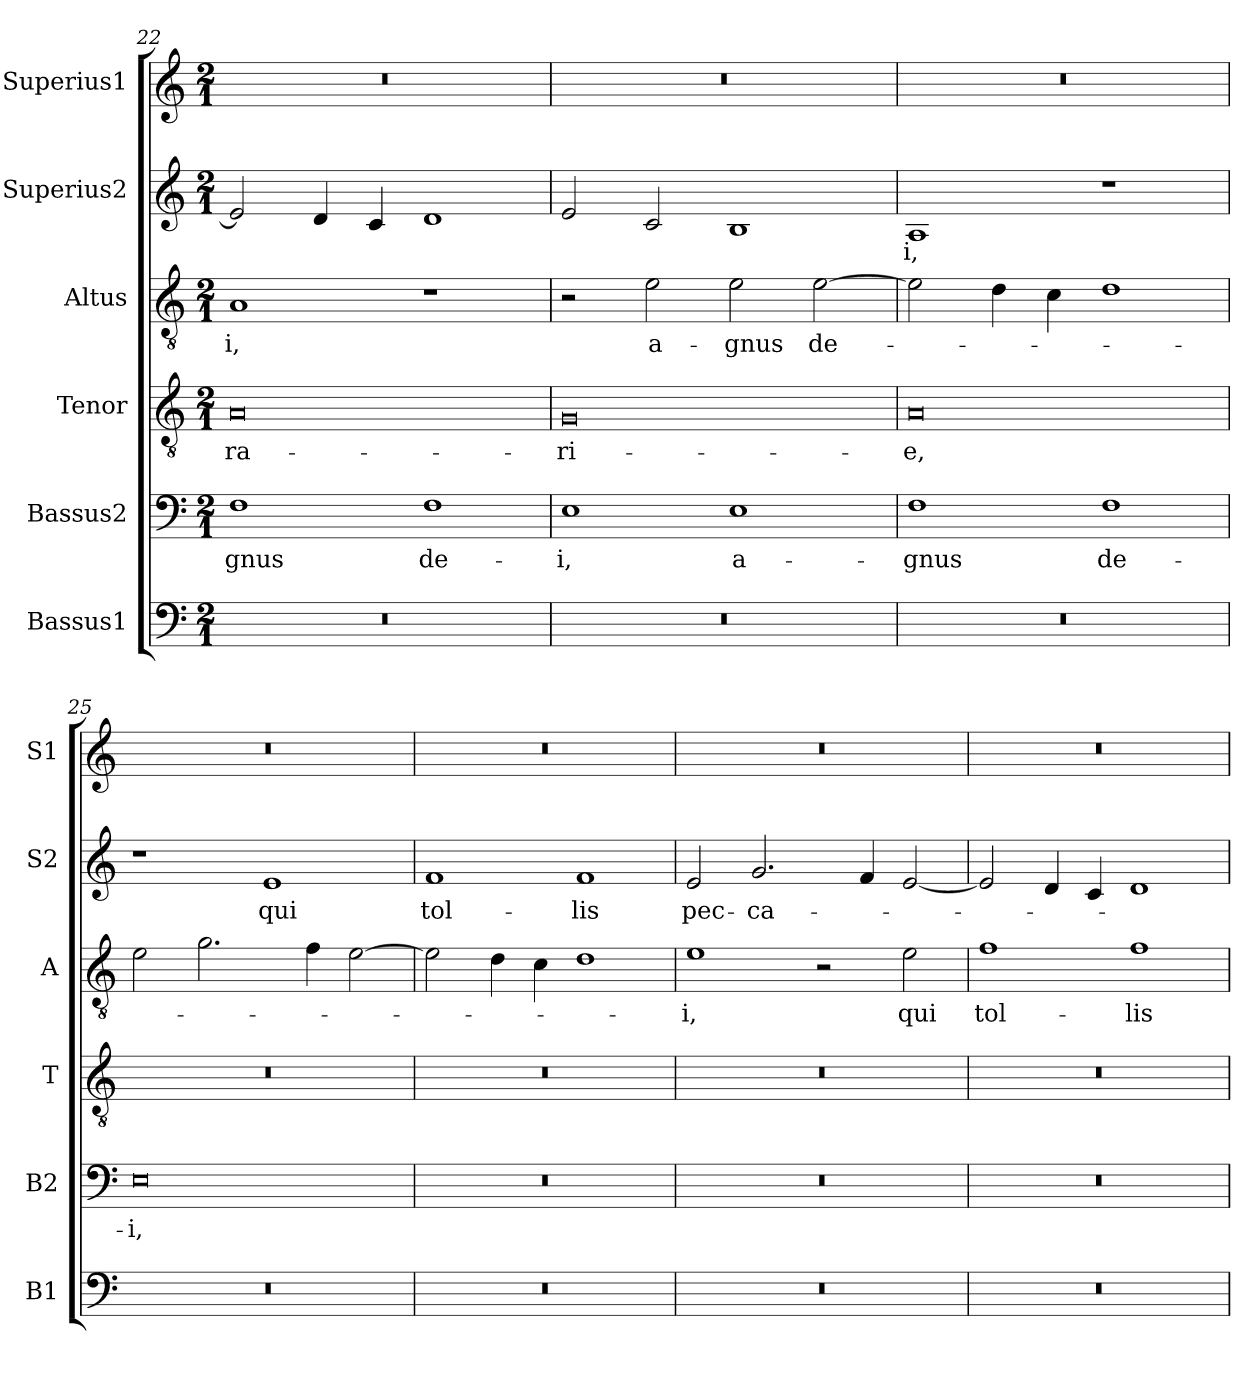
**kern	**kern	**text	**kern	**text	**kern	**text	**kern	**text	**kern
*part6	*part5	*part5	*part4	*part4	*part3	*part3	*part2	*part2	*part1
*staff6	*staff5	*staff5	*staff4	*staff4	*staff3	*staff3	*staff2	*staff2	*staff1
*I"Bassus1	*I"Bassus2	*	*I"Tenor	*	*I"Altus	*	*I"Superius2	*	*I"Superius1
*I'B1	*I'B2	*	*I'T	*	*I'A	*	*I'S2	*	*I'S1
*clefF4	*clefF4	*	*clefGv2	*	*clefGv2	*	*clefG2	*	*clefG2
*k[]	*k[]	*	*k[]	*	*k[]	*	*k[]	*	*k[]
*M2/1	*M2/1	*	*M2/1	*	*M2/1	*	*M2/1	*	*M2/1
=22	=22	=22	=22	=22	=22	=22	=22	=22	=22
0r	1F	-gnus	0A	-ra-	1A	-i,	2e/]	.	0r
.	.	.	.	.	.	.	4d/	.	.
.	.	.	.	.	.	.	4c/	.	.
.	1F	de-	.	.	1r	.	1d	.	.
=23	=23	=23	=23	=23	=23	=23	=23	=23	=23
0r	1E	-i,	0G	-ri-	2r	.	2e/	.	0r
.	.	.	.	.	2e\	a-	2c/	.	.
.	1E	a-	.	.	2e\	-gnus	1B	.	.
.	.	.	.	.	[2e\	de-	.	.	.
=24	=24	=24	=24	=24	=24	=24	=24	=24	=24
0r	1F	-gnus	0A	-e,	2e\]	.	1A	-i,	0r
.	.	.	.	.	4d\	.	.	.	.
.	.	.	.	.	4c\	.	.	.	.
.	1F	de-	.	.	1d	.	1r	.	.
=25	=25	=25	=25	=25	=25	=25	=25	=25	=25
0r	0E	-i,	0r	.	2e\	.	1r	.	0r
.	.	.	.	.	2.g\	.	.	.	.
.	.	.	.	.	.	.	1e	qui	.
.	.	.	.	.	4f\	.	.	.	.
.	.	.	.	.	[2e\	.	.	.	.
=26	=26	=26	=26	=26	=26	=26	=26	=26	=26
0r	0r	.	0r	.	2e\]	.	1f	tol-	0r
.	.	.	.	.	4d\	.	.	.	.
.	.	.	.	.	4c\	.	.	.	.
.	.	.	.	.	1d	.	1f	-lis	.
=27	=27	=27	=27	=27	=27	=27	=27	=27	=27
0r	0r	.	0r	.	1e	-i,	2e/	pec-	0r
.	.	.	.	.	.	.	2.g/	-ca-	.
.	.	.	.	.	2r	.	.	.	.
.	.	.	.	.	.	.	4f/	.	.
.	.	.	.	.	2e\	qui	[2e/	.	.
=28	=28	=28	=28	=28	=28	=28	=28	=28	=28
0r	0r	.	0r	.	1f	tol-	2e/]	.	0r
.	.	.	.	.	.	.	4d/	.	.
.	.	.	.	.	.	.	4c/	.	.
.	.	.	.	.	1f	-lis	1d	.	.
=	=	=	=	=	=	=	=	=	=
*-	*-	*-	*-	*-	*-	*-	*-	*-	*-
